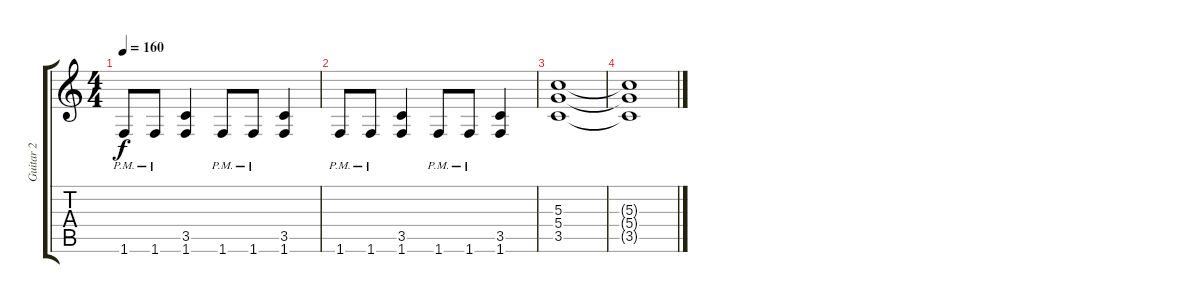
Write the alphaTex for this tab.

\track ("Guitar 2" "Guitar 2") {instrument distortionguitar}
\staff {score tabs}
\tuning (E4 B3 G3 D3 A2 E2) {hide}
\ts (4 4)
\tempo 160
\clef g2
\ks c
1.6{pm}.8{dy f} 1.6{pm}.8 (3.5 1.6).4 1.6{pm}.8 1.6{pm}.8 (3.5 1.6).4 |
1.6{pm}.8 1.6{pm}.8 (3.5 1.6).4 1.6{pm}.8 1.6{pm}.8 (3.5 1.6).4 |
(5.3 5.4 3.5).1 |
(5.3{t} 5.4{t} 3.5{t}).1
